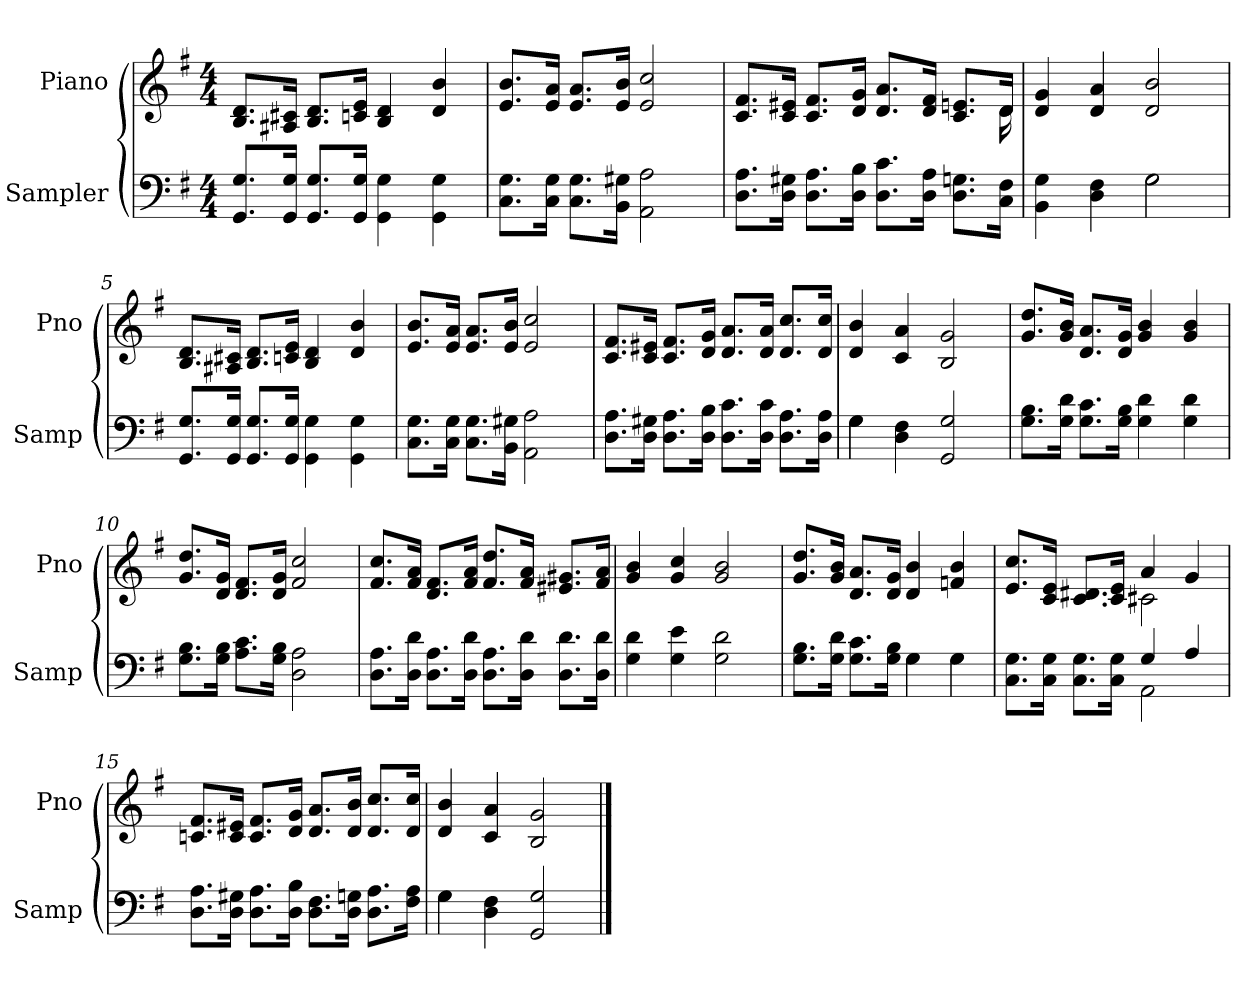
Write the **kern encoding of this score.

**kern	**kern
*part2	*part1
*staff2	*staff1
*I"Sampler	*I"Piano
*I'Samp	*I'Pno
*clefF4	*clefG2
*k[f#]	*k[f#]
*G:	*G:
*M4/4	*M4/4
=1	=1
8.GG/ 8.G/L	8.B/ 8.d/L
16GG/ 16G/Jk	16A#X/ 16c#X/Jk
8.GG/ 8.G/L	8.B/ 8.d/L
16GG/ 16G/Jk	16cn/ 16e/Jk
4GG\ 4G\	4B 4d
4GG\ 4G\	4d 4b
=2	=2
8.C\ 8.G\L	8.e/ 8.b/L
16C\ 16G\Jk	16e/ 16a/Jk
8.C\ 8.G\L	8.e/ 8.a/L
16BB\ 16G#X\Jk	16e/ 16b/Jk
2AA 2A	2e 2cc
=3	=3
*	*^
8.D\ 8.A\L	8.c/ 8.f#/L	2...ryy
16D\ 16G#X\Jk	16c/ 16e#X/Jk	.
8.D\ 8.A\L	8.c/ 8.f#/L	.
16D\ 16B\Jk	16d/ 16g/Jk	.
8.D\ 8.c\L	8.d/ 8.a/L	.
16D\ 16A\Jk	16d/ 16f#/Jk	.
8.D\ 8.Gn\L	8.c/ 8.en/L	.
16C\ 16F#\Jk	16d/Jk	16d
*	*v	*v
=4	=4
*^	*
4BB 4G	2ryy	4d 4g
4D 4F#	.	4d 4a
2G\	2G	2d 2b
*v	*v	*
=5	=5
8.GG/ 8.G/L	8.B/ 8.d/L
16GG/ 16G/Jk	16A#X/ 16c#X/Jk
8.GG/ 8.G/L	8.B/ 8.d/L
16GG/ 16G/Jk	16cn/ 16e/Jk
4GG\ 4G\	4B 4d
4GG\ 4G\	4d 4b
=6	=6
8.C\ 8.G\L	8.e/ 8.b/L
16C\ 16G\Jk	16e/ 16a/Jk
8.C\ 8.G\L	8.e/ 8.a/L
16BB\ 16G#X\Jk	16e/ 16b/Jk
2AA 2A	2e 2cc
=7	=7
8.D\ 8.A\L	8.c/ 8.f#/L
16D\ 16G#X\Jk	16c/ 16e#X/Jk
8.D\ 8.A\L	8.c/ 8.f#/L
16D\ 16B\Jk	16d/ 16g/Jk
8.D\ 8.c\L	8.d/ 8.a/L
16D\ 16c\Jk	16d/ 16a/Jk
8.D\ 8.A\L	8.d/ 8.cc/L
16D\ 16A\Jk	16d/ 16cc/Jk
=8	=8
*^	*
4G\	4G	4d 4b
4D 4F#	2.ryy	4c 4a
2GG 2G	.	2B 2g
*v	*v	*
=9	=9
8.G\ 8.B\L	8.g/ 8.dd/L
16G\ 16d\Jk	16g/ 16b/Jk
8.G\ 8.c\L	8.d/ 8.a/L
16G\ 16B\Jk	16d/ 16g/Jk
4G 4d	4g 4b
4G 4d	4g 4b
=10	=10
8.G\ 8.B\L	8.g/ 8.dd/L
16G\ 16B\Jk	16d/ 16g/Jk
8.A\ 8.c\L	8.d/ 8.f#/L
16G\ 16B\Jk	16d/ 16g/Jk
2D 2A	2f# 2cc
=11	=11
8.D\ 8.A\L	8.f#/ 8.cc/L
16D\ 16d\Jk	16f#/ 16a/Jk
8.D\ 8.A\L	8.d/ 8.f#/L
16D\ 16d\Jk	16f#/ 16a/Jk
8.D\ 8.A\L	8.f#/ 8.dd/L
16D\ 16d\Jk	16f#/ 16a/Jk
8.D\ 8.d\L	8.e#X/ 8.g#X/L
16D\ 16d\Jk	16f#/ 16a/Jk
=12	=12
4G 4d	4g 4b
4G 4e	4g 4cc
2G 2d	2g 2b
=13	=13
*^	*
8.G\ 8.B\L	2ryy	8.g/ 8.dd/L
16G\ 16d\Jk	.	16g/ 16b/Jk
8.G\ 8.c\L	.	8.d/ 8.a/L
16G\ 16B\Jk	.	16d/ 16g/Jk
4G\	4G	4d 4b
4G\	4G	4fn 4b
=14	=14	=14
*	*	*^
8.C\ 8.G\L	2ryy	8.e/ 8.cc/L	2ryy
16C\ 16G\Jk	.	16c/ 16e/Jk	.
8.C\ 8.G\L	.	8.c/ 8.d#X/L	.
16C\ 16G\Jk	.	16c/ 16e/Jk	.
4G/	2AA	4a/	2c#X
4A/	.	4g/	.
*v	*v	*	*
*	*v	*v
=15	=15
8.D\ 8.A\L	8.cn/ 8.f#/L
16D\ 16G#X\Jk	16c/ 16e#X/Jk
8.D\ 8.A\L	8.c/ 8.f#/L
16D\ 16B\Jk	16d/ 16g/Jk
8.D\ 8.F#\L	8.d/ 8.a/L
16D\ 16Gn\Jk	16d/ 16b/Jk
8.D\ 8.A\L	8.d/ 8.cc/L
16F#\ 16A\Jk	16d/ 16cc/Jk
=16	=16
*^	*
4G\	4G	4d 4b
4D 4F#	2.ryy	4c 4a
2GG 2G	.	2B 2g
*v	*v	*
==	==
*-	*-
